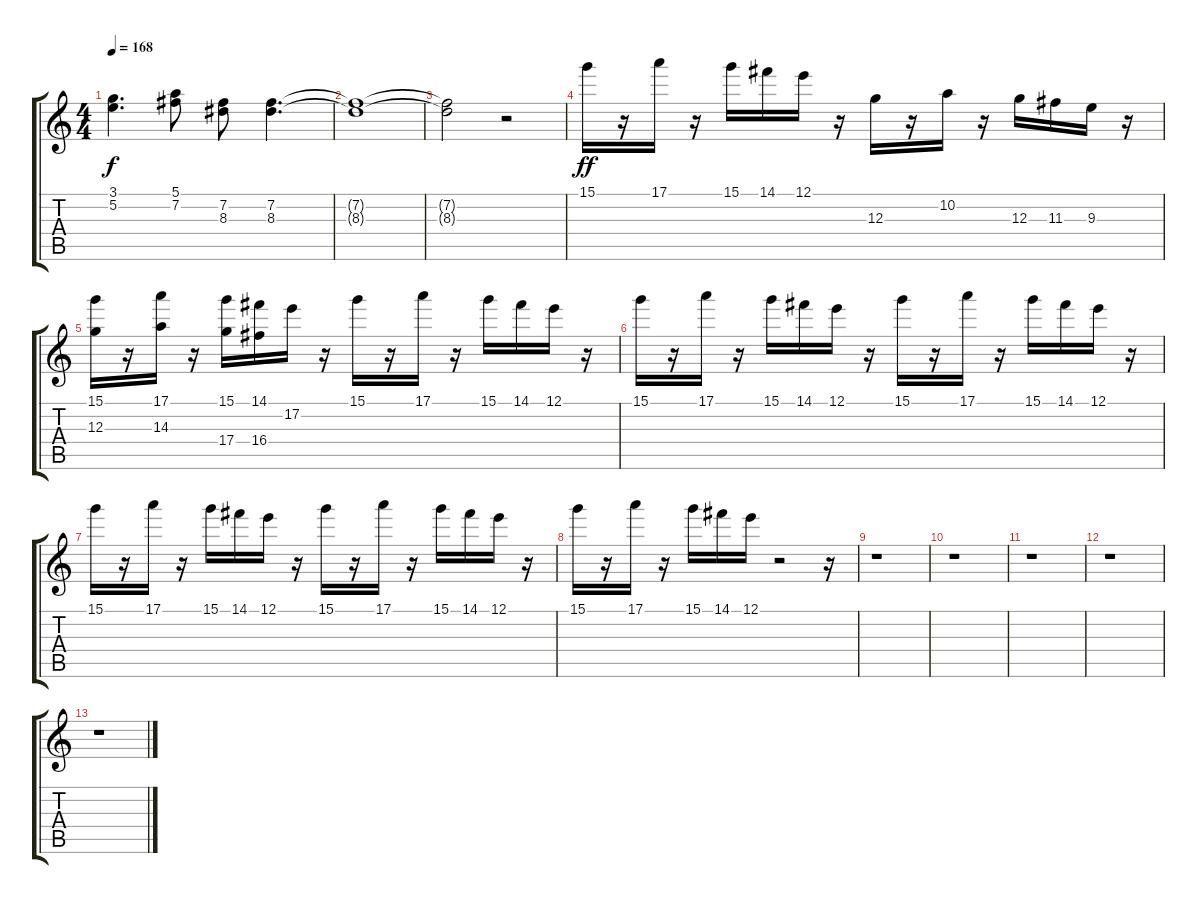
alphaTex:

\track "" {instrument overdrivenguitar}
\staff {score tabs}
\tuning (E4 B3 G3 D3 A2 E2) {hide}
\ts (4 4)
\tempo 168
\clef g2
\ks c
(3.1{t} 5.2{t}).4{d dy f} (5.1 7.2).8 (7.2 8.3).8 (7.2 8.3).4{d} |
(7.2{t} 8.3{t}).1 |
(7.2{t} 8.3{t}).2 r.2 |
15.1.16{dy ff} r.16 17.1.16 r.16 15.1.16 14.1.16 12.1.16 r.16 12.3.16 r.16 10.2.16 r.16 12.3.16 11.3.16 9.3.16 r.16 |
(15.1 12.3).16 r.16 (17.1 14.3).16 r.16 (15.1 17.4).16 (14.1 16.4).16 17.2.16 r.16 15.1.16 r.16 17.1.16 r.16 15.1.16 14.1.16 12.1.16 r.16 |
15.1.16 r.16 17.1.16 r.16 15.1.16 14.1.16 12.1.16 r.16 15.1.16 r.16 17.1.16 r.16 15.1.16 14.1.16 12.1.16 r.16 |
15.1.16 r.16 17.1.16 r.16 15.1.16 14.1.16 12.1.16 r.16 15.1.16 r.16 17.1.16 r.16 15.1.16 14.1.16 12.1.16 r.16 |
15.1.16 r.16 17.1.16 r.16 15.1.16 14.1.16 12.1.16 r.2 r.16 |
r.1 |
r.1 |
r.1 |
r.1 |
r.1
